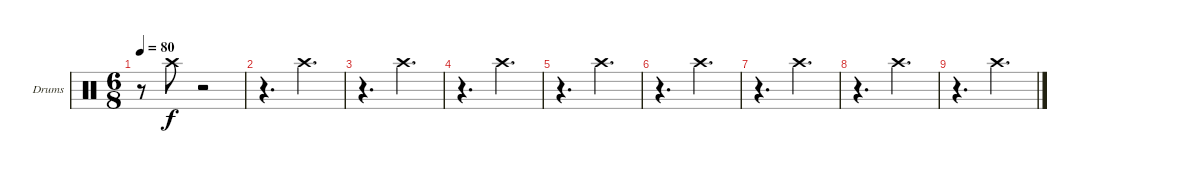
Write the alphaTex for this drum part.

\defaultSystemsLayout 4
\bracketExtendMode groupsimilarinstruments
\firstSystemTrackNameOrientation horizontal
\otherSystemsTrackNameOrientation horizontal
\track ("Left crash" "Drums") {instrument percussion}
\staff {score}
\articulation defaults
\ts (6 8)
\tempo 80
\clef neutral
\scale
0.333333
\ks c
r.8{dy f} "Crash high (hit)".8 r.2 |
\scale
0.333333 r.4{d} "Crash high (hit)".4{d} |
\scale
0.333333 r.4{d} "Crash high (hit)".4{d} |
\scale
0.333333 r.4{d} "Crash high (hit)".4{d} |
\scale
0.333333 r.4{d} "Crash high (hit)".4{d} |
\scale
0.333333 r.4{d} "Crash high (hit)".4{d} |
\scale
0.333333 r.4{d} "Crash high (hit)".4{d} |
\scale
0.333333 r.4{d} "Crash high (hit)".4{d} |
\scale
0.333333 r.4{d} "Crash high (hit)".4{d} |
\scale
0.333333 |
\scale
0.333333 |
\scale
0.333333
